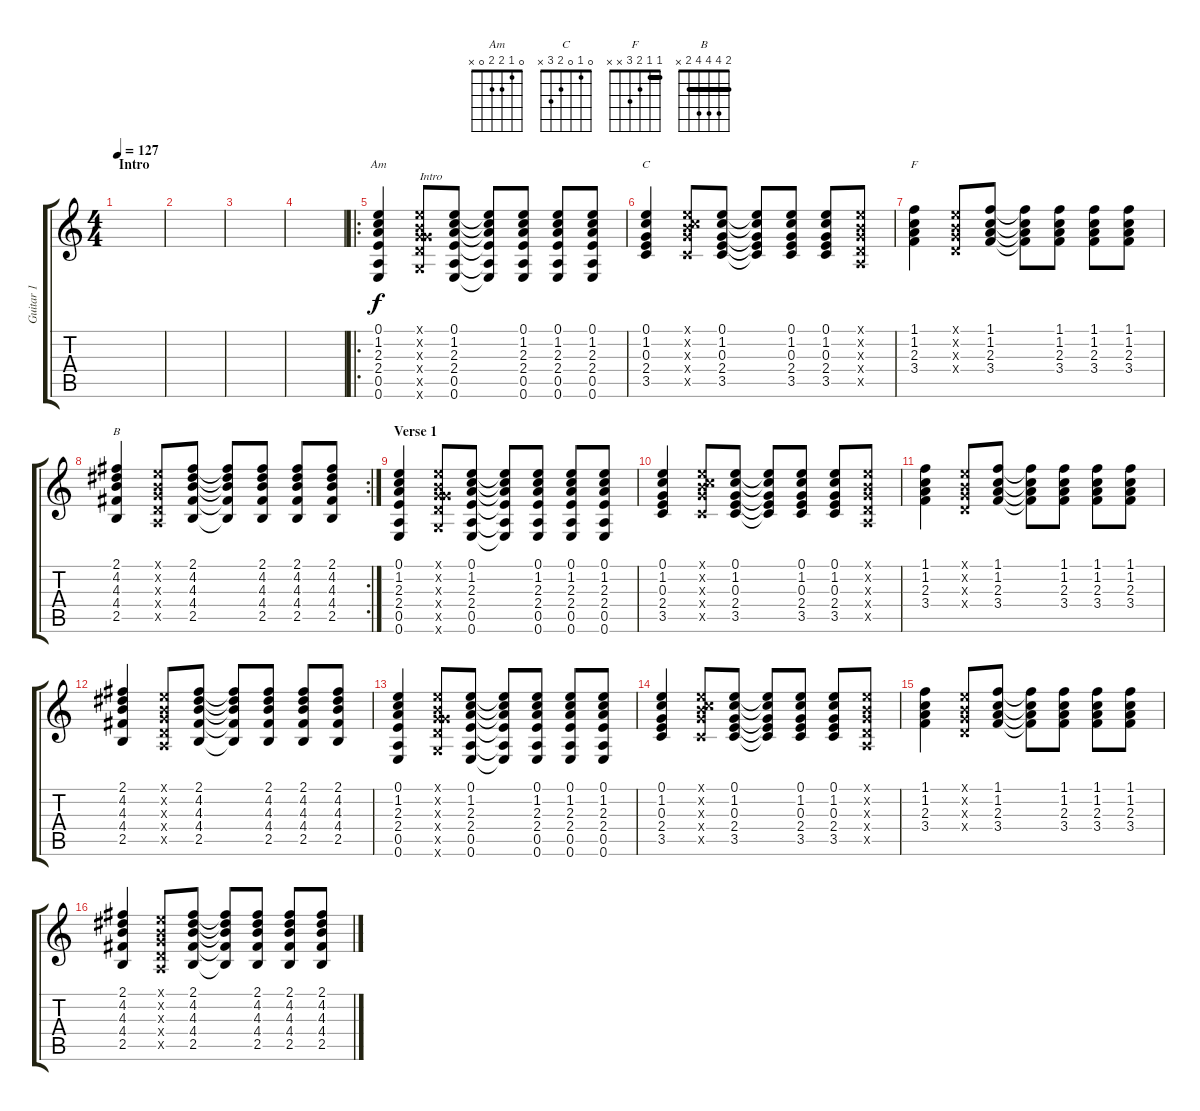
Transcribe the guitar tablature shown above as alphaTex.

\track ("Guitar 1" "Guitar 1") {instrument acousticguitarsteel}
\staff {score tabs}
\tuning (E4 B3 G3 D3 A2 E2) {hide}
\chord ("Am" 0 1 2 2 0 x)
\chord ("C" 0 1 0 2 3 x)
\chord ("F" 1 1 2 3 x x) {barre 1}
\chord ("B" 2 4 4 4 2 x) {barre 2}
\ts (4 4)
\section ("" "Intro")
\tempo 127
\clef g2
\ks c
|
|
|
|
\ro
(0.1 1.2 2.3 2.4 0.5 0.6).4{ch "Am"} (0.1{x} 0.2{x} 0.3{x} 5.4{x} 5.5{x} 3.6{x}).8{txt "Intro"} (0.1 1.2 2.3 2.4 0.5 0.6).8 (0.1{t} 1.2{t} 2.3{t} 2.4{t} 0.5{t} 0.6{t}).8 (0.1 1.2 2.3 2.4 0.5 0.6).8 (0.1 1.2 2.3 2.4 0.5 0.6).8 (0.1 1.2 2.3 2.4 0.5 0.6).8 |
(0.1 1.2 0.3 2.4 3.5).4{ch "C"} (0.1{x} 0.2{x} 5.3{x} 5.4{x} 3.5{x}).8 (0.1 1.2 0.3 2.4 3.5).8 (0.1{t} 1.2{t} 0.3{t} 2.4{t} 3.5{t}).8 (0.1 1.2 0.3 2.4 3.5).8 (0.1 1.2 0.3 2.4 3.5).8 (0.1{x} 0.2{x} 0.3{x} 0.4{x} 0.5{x}).8 |
(1.1 1.2 2.3 3.4).4{ch "F"} (0.1{x} 0.2{x} 0.3{x} 0.4{x}).8 (1.1 1.2 2.3 3.4).8 (1.1{t} 1.2{t} 2.3{t} 3.4{t}).8 (1.1 1.2 2.3 3.4).8 (1.1 1.2 2.3 3.4).8 (1.1 1.2 2.3 3.4).8 |
\rc 2
(2.1 4.2 4.3 4.4 2.5).4{ch "B"} (0.1{x} 0.2{x} 0.3{x} 0.4{x} 0.5{x}).8 (2.1 4.2 4.3 4.4 2.5).8 (2.1{t} 4.2{t} 4.3{t} 4.4{t} 2.5{t}).8 (2.1 4.2 4.3 4.4 2.5).8 (2.1 4.2 4.3 4.4 2.5).8 (2.1 4.2 4.3 4.4 2.5).8 |
\section ("" "Verse 1")
(0.1 1.2 2.3 2.4 0.5 0.6).4 (0.1{x} 0.2{x} 0.3{x} 5.4{x} 5.5{x} 3.6{x}).8 (0.1 1.2 2.3 2.4 0.5 0.6).8 (0.1{t} 1.2{t} 2.3{t} 2.4{t} 0.5{t} 0.6{t}).8 (0.1 1.2 2.3 2.4 0.5 0.6).8 (0.1 1.2 2.3 2.4 0.5 0.6).8 (0.1 1.2 2.3 2.4 0.5 0.6).8 |
(0.1 1.2 0.3 2.4 3.5).4 (0.1{x} 0.2{x} 5.3{x} 5.4{x} 3.5{x}).8 (0.1 1.2 0.3 2.4 3.5).8 (0.1{t} 1.2{t} 0.3{t} 2.4{t} 3.5{t}).8 (0.1 1.2 0.3 2.4 3.5).8 (0.1 1.2 0.3 2.4 3.5).8 (0.1{x} 0.2{x} 0.3{x} 0.4{x} 0.5{x}).8 |
(1.1 1.2 2.3 3.4).4 (0.1{x} 0.2{x} 0.3{x} 0.4{x}).8 (1.1 1.2 2.3 3.4).8 (1.1{t} 1.2{t} 2.3{t} 3.4{t}).8 (1.1 1.2 2.3 3.4).8 (1.1 1.2 2.3 3.4).8 (1.1 1.2 2.3 3.4).8 |
(2.1 4.2 4.3 4.4 2.5).4 (0.1{x} 0.2{x} 0.3{x} 0.4{x} 0.5{x}).8 (2.1 4.2 4.3 4.4 2.5).8 (2.1{t} 4.2{t} 4.3{t} 4.4{t} 2.5{t}).8 (2.1 4.2 4.3 4.4 2.5).8 (2.1 4.2 4.3 4.4 2.5).8 (2.1 4.2 4.3 4.4 2.5).8 |
(0.1 1.2 2.3 2.4 0.5 0.6).4 (0.1{x} 0.2{x} 0.3{x} 5.4{x} 5.5{x} 3.6{x}).8 (0.1 1.2 2.3 2.4 0.5 0.6).8 (0.1{t} 1.2{t} 2.3{t} 2.4{t} 0.5{t} 0.6{t}).8 (0.1 1.2 2.3 2.4 0.5 0.6).8 (0.1 1.2 2.3 2.4 0.5 0.6).8 (0.1 1.2 2.3 2.4 0.5 0.6).8 |
(0.1 1.2 0.3 2.4 3.5).4 (0.1{x} 0.2{x} 5.3{x} 5.4{x} 3.5{x}).8 (0.1 1.2 0.3 2.4 3.5).8 (0.1{t} 1.2{t} 0.3{t} 2.4{t} 3.5{t}).8 (0.1 1.2 0.3 2.4 3.5).8 (0.1 1.2 0.3 2.4 3.5).8 (0.1{x} 0.2{x} 0.3{x} 0.4{x} 0.5{x}).8 |
(1.1 1.2 2.3 3.4).4 (0.1{x} 0.2{x} 0.3{x} 0.4{x}).8 (1.1 1.2 2.3 3.4).8 (1.1{t} 1.2{t} 2.3{t} 3.4{t}).8 (1.1 1.2 2.3 3.4).8 (1.1 1.2 2.3 3.4).8 (1.1 1.2 2.3 3.4).8 |
(2.1 4.2 4.3 4.4 2.5).4 (0.1{x} 0.2{x} 0.3{x} 0.4{x} 0.5{x}).8 (2.1 4.2 4.3 4.4 2.5).8 (2.1{t} 4.2{t} 4.3{t} 4.4{t} 2.5{t}).8 (2.1 4.2 4.3 4.4 2.5).8 (2.1 4.2 4.3 4.4 2.5).8 (2.1 4.2 4.3 4.4 2.5).8
